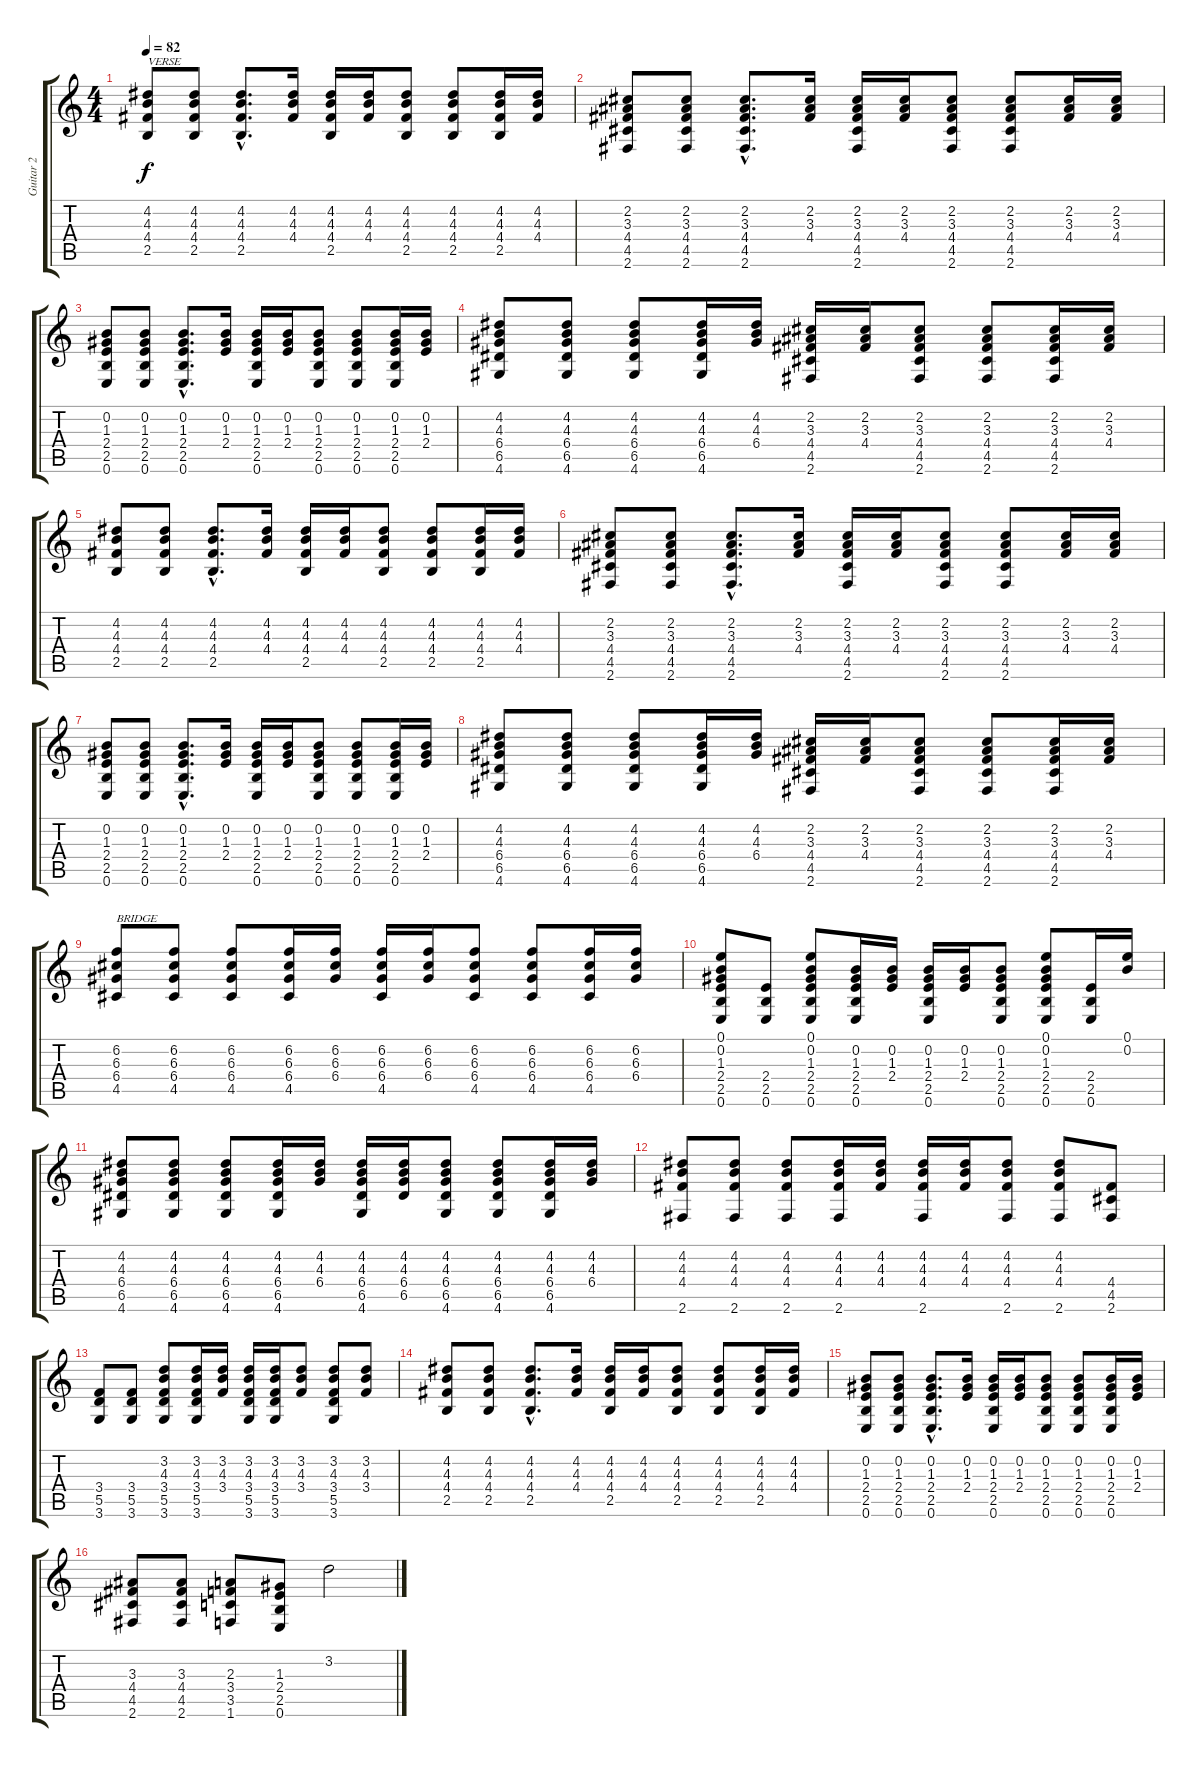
\track ("Guitar 2" "Guitar 2") {instrument distortionguitar}
\staff {score tabs}
\tuning (E4 B3 G3 D3 A2 E2) {hide}
\ts (4 4)
\tempo 82
\clef g2
\ks c
(4.2 4.3 4.4 2.5).8{txt "VERSE" dy f} (4.2 4.3 4.4 2.5).8 (4.2{hac} 4.3{hac} 4.4{hac} 2.5{hac}).8{d} (4.2 4.3 4.4).16 (4.2 4.3 4.4 2.5).16 (4.2 4.3 4.4).16 (4.2 4.3 4.4 2.5).8 (4.2 4.3 4.4 2.5).8 (4.2 4.3 4.4 2.5).16 (4.2 4.3 4.4).16 |
(2.2 3.3 4.4 4.5 2.6).8 (2.2 3.3 4.4 4.5 2.6).8 (2.2{hac} 3.3{hac} 4.4{hac} 4.5{hac} 2.6{hac}).8{d} (2.2 3.3 4.4).16 (2.2 3.3 4.4 4.5 2.6).16 (2.2 3.3 4.4).16 (2.2 3.3 4.4 4.5 2.6).8 (2.2 3.3 4.4 4.5 2.6).8 (2.2 3.3 4.4).16 (2.2 3.3 4.4).16 |
(0.2 1.3 2.4 2.5 0.6).8 (0.2 1.3 2.4 2.5 0.6).8 (0.2{hac} 1.3{hac} 2.4{hac} 2.5{hac} 0.6{hac}).8{d} (0.2 1.3 2.4).16 (0.2 1.3 2.4 2.5 0.6).16 (0.2 1.3 2.4).16 (0.2 1.3 2.4 2.5 0.6).8 (0.2 1.3 2.4 2.5 0.6).8 (0.2 1.3 2.4 2.5 0.6).16 (0.2 1.3 2.4).16 |
(4.2 4.3 6.4 6.5 4.6).8 (4.2 4.3 6.4 6.5 4.6).8 (4.2 4.3 6.4 6.5 4.6).8 (4.2 4.3 6.4 6.5 4.6).16 (4.2 4.3 6.4).16 (2.2 3.3 4.4 4.5 2.6).16 (2.2 3.3 4.4).16 (2.2 3.3 4.4 4.5 2.6).8 (2.2 3.3 4.4 4.5 2.6).8 (2.2 3.3 4.4 4.5 2.6).16 (2.2 3.3 4.4).16 |
(4.2 4.3 4.4 2.5).8 (4.2 4.3 4.4 2.5).8 (4.2{hac} 4.3{hac} 4.4{hac} 2.5{hac}).8{d} (4.2 4.3 4.4).16 (4.2 4.3 4.4 2.5).16 (4.2 4.3 4.4).16 (4.2 4.3 4.4 2.5).8 (4.2 4.3 4.4 2.5).8 (4.2 4.3 4.4 2.5).16 (4.2 4.3 4.4).16 |
(2.2 3.3 4.4 4.5 2.6).8 (2.2 3.3 4.4 4.5 2.6).8 (2.2{hac} 3.3{hac} 4.4{hac} 4.5{hac} 2.6{hac}).8{d} (2.2 3.3 4.4).16 (2.2 3.3 4.4 4.5 2.6).16 (2.2 3.3 4.4).16 (2.2 3.3 4.4 4.5 2.6).8 (2.2 3.3 4.4 4.5 2.6).8 (2.2 3.3 4.4).16 (2.2 3.3 4.4).16 |
(0.2 1.3 2.4 2.5 0.6).8 (0.2 1.3 2.4 2.5 0.6).8 (0.2{hac} 1.3{hac} 2.4{hac} 2.5{hac} 0.6{hac}).8{d} (0.2 1.3 2.4).16 (0.2 1.3 2.4 2.5 0.6).16 (0.2 1.3 2.4).16 (0.2 1.3 2.4 2.5 0.6).8 (0.2 1.3 2.4 2.5 0.6).8 (0.2 1.3 2.4 2.5 0.6).16 (0.2 1.3 2.4).16 |
(4.2 4.3 6.4 6.5 4.6).8 (4.2 4.3 6.4 6.5 4.6).8 (4.2 4.3 6.4 6.5 4.6).8 (4.2 4.3 6.4 6.5 4.6).16 (4.2 4.3 6.4).16 (2.2 3.3 4.4 4.5 2.6).16 (2.2 3.3 4.4).16 (2.2 3.3 4.4 4.5 2.6).8 (2.2 3.3 4.4 4.5 2.6).8 (2.2 3.3 4.4 4.5 2.6).16 (2.2 3.3 4.4).16 |
(6.2 6.3 6.4 4.5).8{txt "BRIDGE"} (6.2 6.3 6.4 4.5).8 (6.2 6.3 6.4 4.5).8 (6.2 6.3 6.4 4.5).16 (6.2 6.3 6.4).16 (6.2 6.3 6.4 4.5).16 (6.2 6.3 6.4).16 (6.2 6.3 6.4 4.5).8 (6.2 6.3 6.4 4.5).8 (6.2 6.3 6.4 4.5).16 (6.2 6.3 6.4).16 |
(0.1 0.2 1.3 2.4 2.5 0.6).8 (2.4 2.5 0.6).8 (0.1 0.2 1.3 2.4 2.5 0.6).8 (0.2 1.3 2.4 2.5 0.6).16 (0.2 1.3 2.4).16 (0.2 1.3 2.4 2.5 0.6).16 (0.2 1.3 2.4).16 (0.2 1.3 2.4 2.5 0.6).8 (0.1 0.2 1.3 2.4 2.5 0.6).8 (2.4 2.5 0.6).16 (0.1 0.2).16 |
(4.2 4.3 6.4 6.5 4.6).8 (4.2 4.3 6.4 6.5 4.6).8 (4.2 4.3 6.4 6.5 4.6).8 (4.2 4.3 6.4 6.5 4.6).16 (4.2 4.3 6.4).16 (4.2 4.3 6.4 6.5 4.6).16 (4.2 4.3 6.4 6.5).16 (4.2 4.3 6.4 6.5 4.6).8 (4.2 4.3 6.4 6.5 4.6).8 (4.2 4.3 6.4 6.5 4.6).16 (4.2 4.3 6.4).16 |
(4.2 4.3 4.4 2.6).8 (4.2 4.3 4.4 2.6).8 (4.2 4.3 4.4 2.6).8 (4.2 4.3 4.4 2.6).16 (4.2 4.3 4.4).16 (4.2 4.3 4.4 2.6).16 (4.2 4.3 4.4).16 (4.2 4.3 4.4 2.6).8 (4.2 4.3 4.4 2.6).8 (4.4 4.5 2.6).8 |
(3.4 5.5 3.6).8 (3.4 5.5 3.6).8 (3.2 4.3 3.4 5.5 3.6).8 (3.2 4.3 3.4 5.5 3.6).16 (3.2 4.3 3.4).16 (3.2 4.3 3.4 5.5 3.6).16 (3.2 4.3 3.4 5.5 3.6).16 (3.2 4.3 3.4).8 (3.2 4.3 3.4 5.5 3.6).8 (3.2 4.3 3.4).8 |
(4.2 4.3 4.4 2.5).8 (4.2 4.3 4.4 2.5).8 (4.2{hac} 4.3{hac} 4.4{hac} 2.5{hac}).8{d} (4.2 4.3 4.4).16 (4.2 4.3 4.4 2.5).16 (4.2 4.3 4.4).16 (4.2 4.3 4.4 2.5).8 (4.2 4.3 4.4 2.5).8 (4.2 4.3 4.4 2.5).16 (4.2 4.3 4.4).16 |
(0.2 1.3 2.4 2.5 0.6).8 (0.2 1.3 2.4 2.5 0.6).8 (0.2{hac} 1.3{hac} 2.4{hac} 2.5{hac} 0.6{hac}).8{d} (0.2 1.3 2.4).16 (0.2 1.3 2.4 2.5 0.6).16 (0.2 1.3 2.4).16 (0.2 1.3 2.4 2.5 0.6).8 (0.2 1.3 2.4 2.5 0.6).8 (0.2 1.3 2.4 2.5 0.6).16 (0.2 1.3 2.4).16 |
(3.3 4.4 4.5 2.6).8 (3.3 4.4 4.5 2.6).8 (2.3 3.4 3.5 1.6).8 (1.3 2.4 2.5 0.6).8 3.2.2
